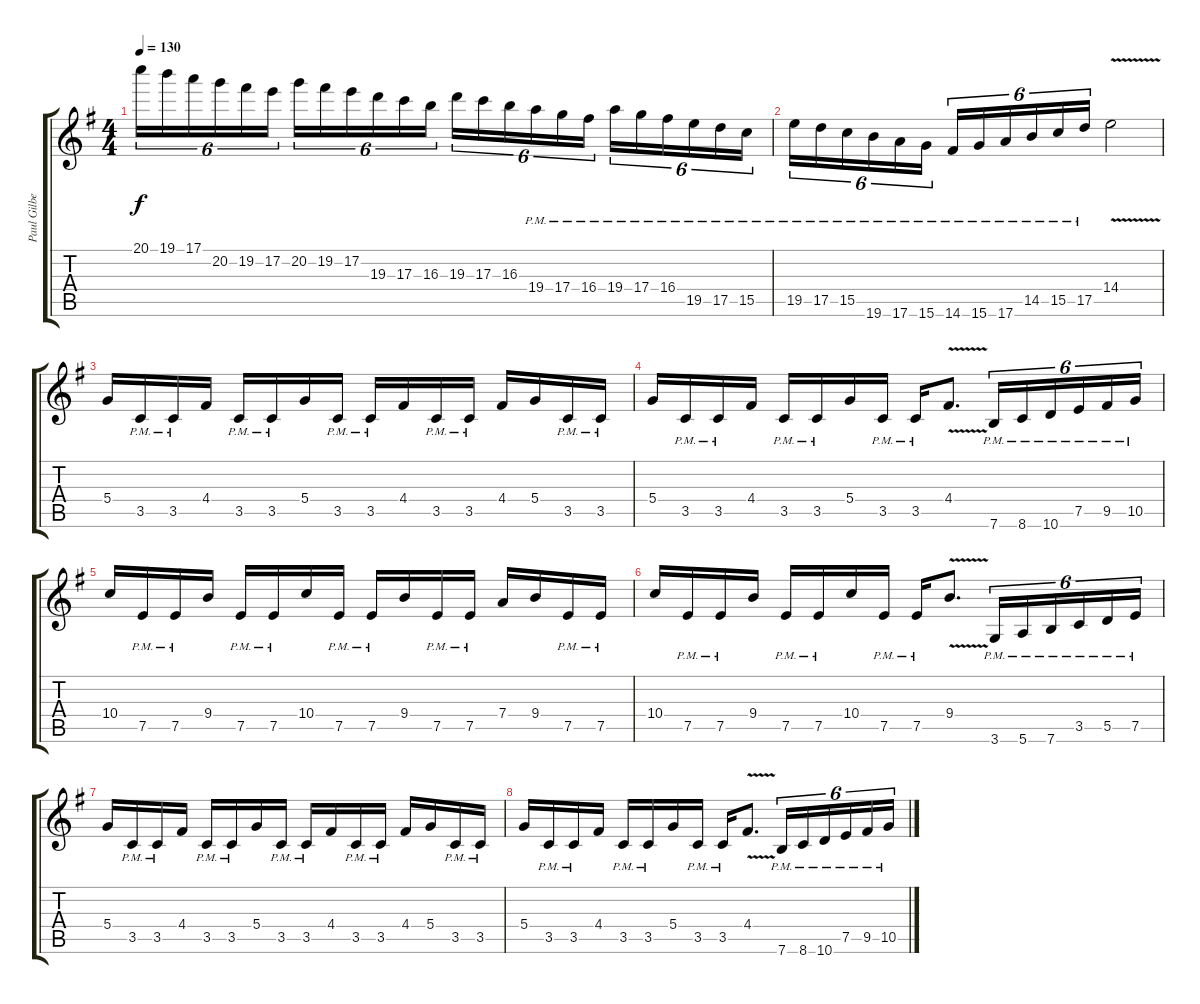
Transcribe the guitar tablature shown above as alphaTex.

\track ("Paul Gilbert (Lead Guitar)" "Paul Gilbe") {instrument distortionguitar}
\staff {score tabs}
\tuning (E4 B3 G3 D3 A2 E2) {hide}
\ts (4 4)
\tempo 130
\clef g2
\ks g
20.1.16{tu (6 4) dy f} 19.1.16{tu (6 4)} 17.1.16{tu (6 4)} 20.2.16{tu (6 4)} 19.2.16{tu (6 4)} 17.2.16{tu (6 4)} 20.2.16{tu (6 4)} 19.2.16{tu (6 4)} 17.2.16{tu (6 4)} 19.3.16{tu (6 4)} 17.3.16{tu (6 4)} 16.3.16{tu (6 4)} 19.3.16{tu (6 4)} 17.3.16{tu (6 4)} 16.3.16{tu (6 4)} 19.4{pm}.16{tu (6 4)} 17.4{pm}.16{tu (6 4)} 16.4{pm}.16{tu (6 4)} 19.4{pm}.16{tu (6 4)} 17.4{pm}.16{tu (6 4)} 16.4{pm}.16{tu (6 4)} 19.5{pm}.16{tu (6 4)} 17.5{pm}.16{tu (6 4)} 15.5{pm}.16{tu (6 4)} |
19.5{pm}.16{tu (6 4)} 17.5{pm}.16{tu (6 4)} 15.5{pm}.16{tu (6 4)} 19.6{pm}.16{tu (6 4)} 17.6{pm}.16{tu (6 4)} 15.6{pm}.16{tu (6 4)} 14.6{pm}.16{tu (6 4)} 15.6{pm}.16{tu (6 4)} 17.6{pm}.16{tu (6 4)} 14.5{pm}.16{tu (6 4)} 15.5{pm}.16{tu (6 4)} 17.5{pm}.16{tu (6 4)} 14.4{v}.2 |
5.4.16 3.5{pm}.16 3.5{pm}.16 4.4.16 3.5{pm}.16 3.5{pm}.16 5.4.16 3.5{pm}.16 3.5{pm}.16 4.4.16 3.5{pm}.16 3.5{pm}.16 4.4.16 5.4.16 3.5{pm}.16 3.5{pm}.16 |
5.4.16 3.5{pm}.16 3.5{pm}.16 4.4.16 3.5{pm}.16 3.5{pm}.16 5.4.16 3.5{pm}.16 3.5{pm}.16 4.4{v}.8{d} 7.6{pm}.16{tu (6 4)} 8.6{pm}.16{tu (6 4)} 10.6{pm}.16{tu (6 4)} 7.5{pm}.16{tu (6 4)} 9.5{pm}.16{tu (6 4)} 10.5{pm}.16{tu (6 4)} |
10.4.16 7.5{pm}.16 7.5{pm}.16 9.4.16 7.5{pm}.16 7.5{pm}.16 10.4.16 7.5{pm}.16 7.5{pm}.16 9.4.16 7.5{pm}.16 7.5{pm}.16 7.4.16 9.4.16 7.5{pm}.16 7.5{pm}.16 |
10.4.16 7.5{pm}.16 7.5{pm}.16 9.4.16 7.5{pm}.16 7.5{pm}.16 10.4.16 7.5{pm}.16 7.5{pm}.16 9.4{v}.8{d} 3.6{pm}.16{tu (6 4)} 5.6{pm}.16{tu (6 4)} 7.6{pm}.16{tu (6 4)} 3.5{pm}.16{tu (6 4)} 5.5{pm}.16{tu (6 4)} 7.5{pm}.16{tu (6 4)} |
5.4.16 3.5{pm}.16 3.5{pm}.16 4.4.16 3.5{pm}.16 3.5{pm}.16 5.4.16 3.5{pm}.16 3.5{pm}.16 4.4.16 3.5{pm}.16 3.5{pm}.16 4.4.16 5.4.16 3.5{pm}.16 3.5{pm}.16 |
5.4.16 3.5{pm}.16 3.5{pm}.16 4.4.16 3.5{pm}.16 3.5{pm}.16 5.4.16 3.5{pm}.16 3.5{pm}.16 4.4{v}.8{d} 7.6{pm}.16{tu (6 4)} 8.6{pm}.16{tu (6 4)} 10.6{pm}.16{tu (6 4)} 7.5{pm}.16{tu (6 4)} 9.5{pm}.16{tu (6 4)} 10.5{pm}.16{tu (6 4)}
